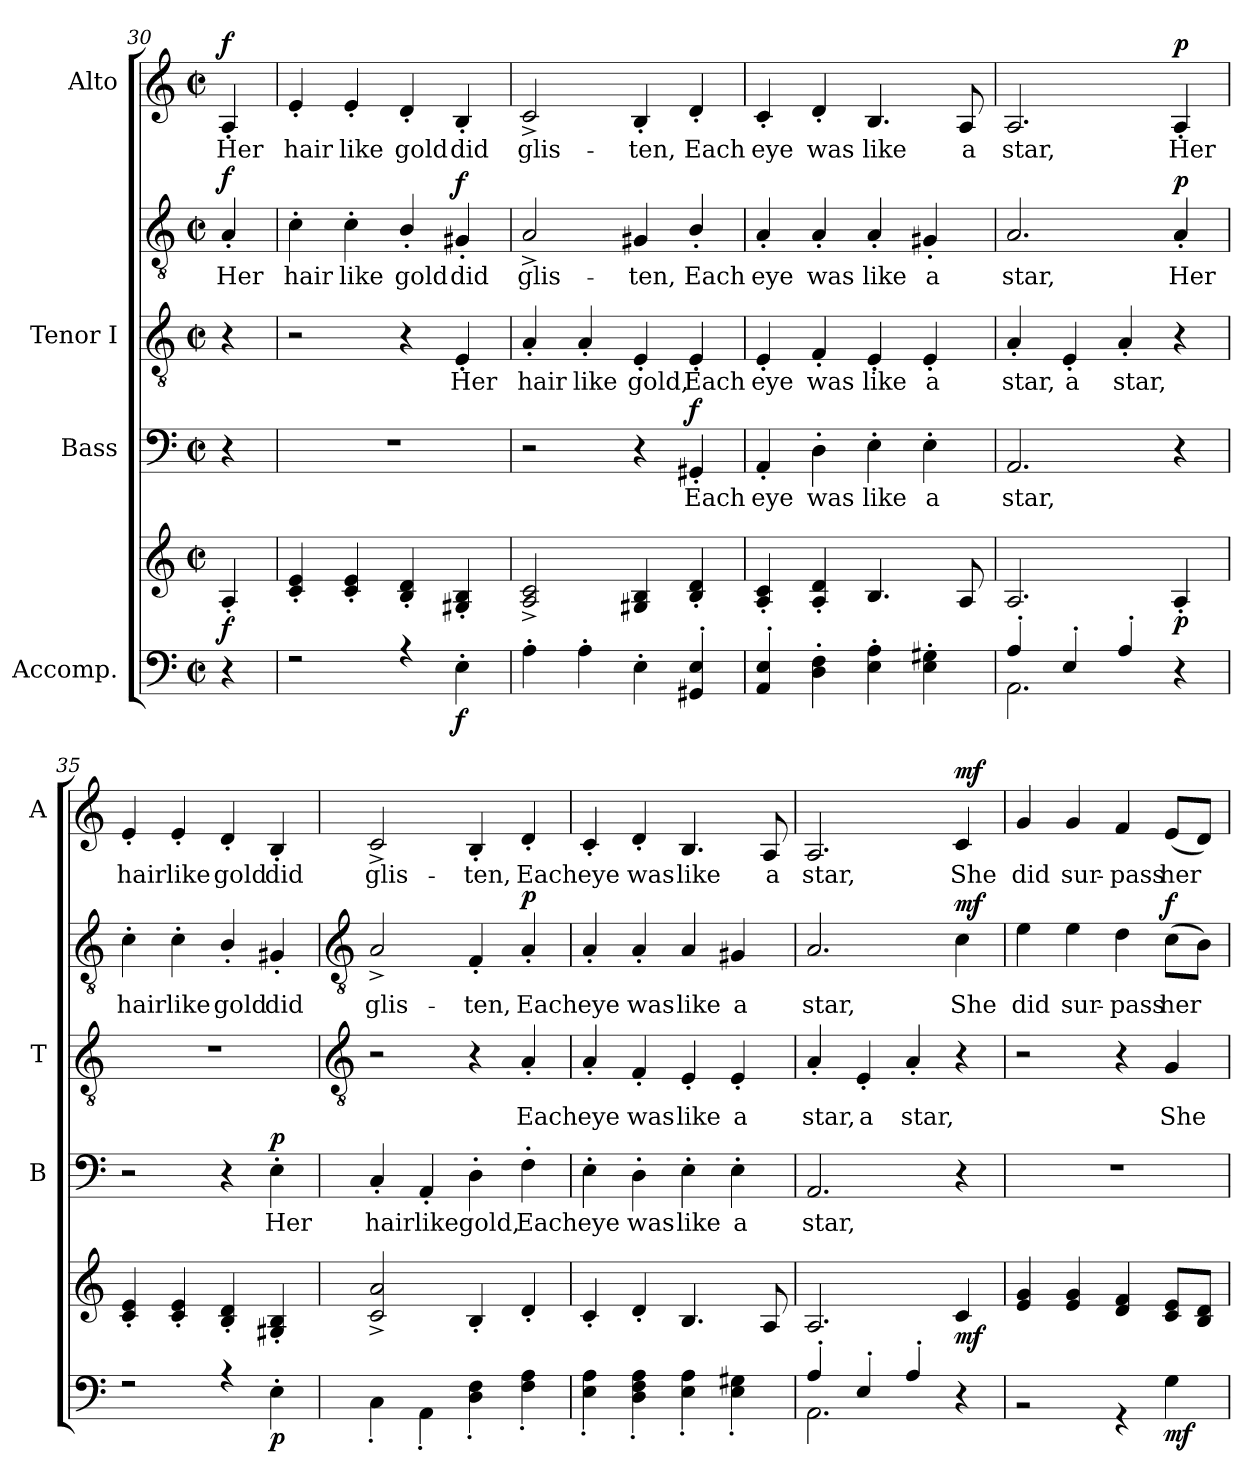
**kern	**kern	**dynam	**kern	**text	**dynam	**kern	**text	**kern	**text	**dynam	**kern	**text	**dynam
*part4	*part4	*part4	*part3	*part3	*part3	*part2	*part2	*part2	*part2	*part2	*part1	*part1	*part1
*staff6	*staff5	*staff5/6	*staff4	*staff4	*staff4	*staff3	*staff3	*staff2	*staff2	*staff2/3	*staff1	*staff1	*staff1
*I"Accomp.	*	*	*I"Bass	*	*	*I"Tenor I	*	*	*	*	*I"Alto	*	*
*	*	*	*I'B	*	*	*I'T	*	*	*	*	*I'A	*	*
!!LO:LB:g=z
*clefF4	*clefG2	*	*clefF4	*	*	*clefGv2	*	*clefGv2	*	*	*clefG2	*	*
*k[]	*k[]	*	*k[]	*	*	*k[]	*	*k[]	*	*	*k[]	*	*
*C:	*C:	*	*C:	*	*	*C:	*	*C:	*	*	*C:	*	*
*M2/2	*M2/2	*	*M2/2	*	*	*M2/2	*	*M2/2	*	*	*M2/2	*	*
*met(c|)	*met(c|)	*	*met(c|)	*	*	*met(c|)	*	*met(c|)	*	*	*met(c|)	*	*
=30	=30	=30	=30	=30	=30	=30	=30	=30	=30	=30	=30	=30	=30
*^	*	*	*	*	*	*	*	*	*	*	*	*	*
!	!	!	!LO:DY:b	!	!	!	!	!	!	!LO:LY:b	!LO:DY:b	!	!LO:LY:b	!LO:DY:b
4r	4ryy	4A'	f	4r	.	.	4r	.	4A'	Her	f	4A'	Her	f
=31	=31	=31	=31	=31	=31	=31	=31	=31	=31	=31	=31	=31	=31	=31
!	!	!	!	!	!	!	!	!	!	!LO:LY:b	!	!	!LO:LY:b	!
2r	1ryy	4c' 4e'	.	1r	.	.	2r	.	4c'	hair	.	4e'	hair	.
!	!	!	!	!	!	!	!	!	!	!LO:LY:b	!	!	!LO:LY:b	!
.	.	4c' 4e'	.	.	.	.	.	.	4c'	like	.	4e'	like	.
!	!	!	!	!	!	!	!	!	!	!LO:LY:b	!	!	!LO:LY:b	!
4r	.	4B' 4d'	.	.	.	.	4r	.	4B'/	gold	.	4d'	gold	.
!	!	!	!LO:DY:b=2	!	!	!	!	!LO:LY:b	!	!LO:LY:b	!LO:DY:b=2	!	!LO:LY:b	!
4E'\	.	4G#X' 4B'	f	.	.	.	4E'	Her	4G#X'	did	f	4B'	did	.
=32	=32	=32	=32	=32	=32	=32	=32	=32	=32	=32	=32	=32	=32	=32
!	!	!	!	!	!	!	!	!LO:LY:b	!	!LO:LY:b	!	!	!LO:LY:b	!
4A'\	1ryy	2A^ 2c^	.	2r	.	.	4A'	hair	2A^	glis-	.	2c^	glis-	.
!	!	!	!	!	!	!	!	!LO:LY:b	!	!	!	!	!	!
4A'\	.	.	.	.	.	.	4A'	like	.	.	.	.	.	.
!	!	!	!	!	!	!	!	!LO:LY:b	!	!LO:LY:b	!	!	!LO:LY:b	!
4E'\	.	4G#X 4B	.	4r	.	.	4E'	gold,	4G#X	-ten,	.	4B'	-ten,	.
!	!	!	!	!	!LO:LY:b	!LO:DY:b	!	!LO:LY:b	!	!LO:LY:b	!	!	!LO:LY:b	!
4GG#X/' 4E/'	.	4B' 4d'	.	4GG#X'	Each	f	4E'	Each	4B'/	Each	.	4d'	Each	.
=33	=33	=33	=33	=33	=33	=33	=33	=33	=33	=33	=33	=33	=33	=33
!	!	!	!	!	!LO:LY:b	!	!	!LO:LY:b	!	!LO:LY:b	!	!	!LO:LY:b	!
4AA/' 4E/'	1ryy	4A' 4c'	.	4AA'	eye	.	4E'	eye	4A'	eye	.	4c'	eye	.
!	!	!	!	!	!LO:LY:b	!	!	!LO:LY:b	!	!LO:LY:b	!	!	!LO:LY:b	!
4D\' 4F\'	.	4A' 4d'	.	4D'	was	.	4F'	was	4A'	was	.	4d'	was	.
!	!	!	!	!	!LO:LY:b	!	!	!LO:LY:b	!	!LO:LY:b	!	!	!LO:LY:b	!
4E\' 4A\'	.	4.B	.	4E'	like	.	4E'	like	4A'	like	.	4.B	like	.
!	!	!	!	!	!LO:LY:b	!	!	!LO:LY:b	!	!LO:LY:b	!	!	!	!
4E\' 4G#X\'	.	.	.	4E'	a	.	4E'	a	4G#X'	a	.	.	.	.
!	!	!	!	!	!	!	!	!	!	!	!	!	!LO:LY:b	!
.	.	8A	.	.	.	.	.	.	.	.	.	8A	a	.
=34	=34	=34	=34	=34	=34	=34	=34	=34	=34	=34	=34	=34	=34	=34
!	!	!	!	!	!LO:LY:b	!	!	!LO:LY:b	!	!LO:LY:b	!	!	!LO:LY:b	!
4A'/	2.AA\	2.A	.	2.AA	star,	.	4A'	star,	2.A	star,	.	2.A	star,	.
!	!	!	!	!	!	!	!	!LO:LY:b	!	!	!	!	!	!
4E'/	.	.	.	.	.	.	4E'	a	.	.	.	.	.	.
!	!	!	!	!	!	!	!	!LO:LY:b	!	!	!	!	!	!
4A'/	.	.	.	.	.	.	4A'	star,	.	.	.	.	.	.
!	!	!	!LO:DY:b	!	!	!	!	!	!	!LO:LY:b	!LO:DY:b	!	!LO:LY:b	!LO:DY:b
4r	4ryy	4A'	p	4r	.	.	4r	.	4A'	Her	p	4A'	Her	p
=35	=35	=35	=35	=35	=35	=35	=35	=35	=35	=35	=35	=35	=35	=35
!	!	!	!	!	!	!	!	!	!	!LO:LY:b	!	!	!LO:LY:b	!
2r	1ryy	4c' 4e'	.	2r	.	.	1r	.	4c'	hair	.	4e'	hair	.
!	!	!	!	!	!	!	!	!	!	!LO:LY:b	!	!	!LO:LY:b	!
.	.	4c' 4e'	.	.	.	.	.	.	4c'	like	.	4e'	like	.
!	!	!	!	!	!	!	!	!	!	!LO:LY:b	!	!	!LO:LY:b	!
4r	.	4B' 4d'	.	4r	.	.	.	.	4B'/	gold	.	4d'	gold	.
!	!	!	!LO:DY:b=2	!	!LO:LY:b	!LO:DY:b	!	!	!	!LO:LY:b	!	!	!LO:LY:b	!
4E'\	.	4G#X' 4B'	p	4E'	Her	p	.	.	4G#X'	did	.	4B'	did	.
!!LO:LB:g=z
=36	=36	=36	=36	=36	=36	=36	=36	=36	=36	=36	=36	=36	=36	=36
*	*	*	*	*	*	*	*clefGv2	*	*clefGv2	*	*	*	*	*
!	!	!	!	!	!LO:LY:b	!	!	!	!	!LO:LY:b	!	!	!LO:LY:b	!
1ryy	4C'\	2c^ 2a^	.	4C'	hair	.	2r	.	2A^	glis-	.	2c^	glis-	.
!	!	!	!	!	!LO:LY:b	!	!	!	!	!	!	!	!	!
.	4AA'\	.	.	4AA'	like	.	.	.	.	.	.	.	.	.
!	!	!	!	!	!LO:LY:b	!	!	!	!	!LO:LY:b	!	!	!LO:LY:b	!
.	4D\' 4F\'	4B'	.	4D'	gold,	.	4r	.	4F'	-ten,	.	4B'	-ten,	.
!	!	!	!	!	!LO:LY:b	!	!	!LO:LY:b	!	!LO:LY:b	!LO:DY:b=2	!	!LO:LY:b	!
.	4F\' 4A\'	4d'	.	4F'	Each	.	4A'	Each	4A'	Each	p	4d'	Each	.
=37	=37	=37	=37	=37	=37	=37	=37	=37	=37	=37	=37	=37	=37	=37
!	!	!	!	!	!LO:LY:b	!	!	!LO:LY:b	!	!LO:LY:b	!	!	!LO:LY:b	!
1ryy	4E\' 4A\'	4c'	.	4E'	eye	.	4A'	eye	4A'	eye	.	4c'	eye	.
!	!	!	!	!	!LO:LY:b	!	!	!LO:LY:b	!	!LO:LY:b	!	!	!LO:LY:b	!
.	4D\' 4F\' 4A\'	4d'	.	4D'	was	.	4F'	was	4A'	was	.	4d'	was	.
!	!	!	!	!	!LO:LY:b	!	!	!LO:LY:b	!	!LO:LY:b	!	!	!LO:LY:b	!
.	4E\' 4A\'	4.B	.	4E'	like	.	4E'	like	4A	like	.	4.B	like	.
!	!	!	!	!	!LO:LY:b	!	!	!LO:LY:b	!	!LO:LY:b	!	!	!	!
.	4E\' 4G#X\'	.	.	4E'	a	.	4E'	a	4G#X	a	.	.	.	.
!	!	!	!	!	!	!	!	!	!	!	!	!	!LO:LY:b	!
.	.	8A	.	.	.	.	.	.	.	.	.	8A	a	.
=38	=38	=38	=38	=38	=38	=38	=38	=38	=38	=38	=38	=38	=38	=38
!	!	!	!	!	!LO:LY:b	!	!	!LO:LY:b	!	!LO:LY:b	!	!	!LO:LY:b	!
4A'/	2.AA\	2.A	.	2.AA	star,	.	4A'	star,	2.A	star,	.	2.A	star,	.
!	!	!	!	!	!	!	!	!LO:LY:b	!	!	!	!	!	!
4E'/	.	.	.	.	.	.	4E'	a	.	.	.	.	.	.
!	!	!	!	!	!	!	!	!LO:LY:b	!	!	!	!	!	!
4A'/	.	.	.	.	.	.	4A'	star,	.	.	.	.	.	.
!	!	!	!LO:DY:b	!	!	!	!	!	!	!LO:LY:b	!LO:DY:b	!	!LO:LY:b	!LO:DY:b
4ryy	4r	4c	mf	4r	.	.	4r	.	4c	She	mf	4c	She	mf
=39	=39	=39	=39	=39	=39	=39	=39	=39	=39	=39	=39	=39	=39	=39
!	!	!	!	!	!	!	!	!	!	!LO:LY:b	!	!	!LO:LY:b	!
1ryy	2r	4e 4g	.	1r	.	.	2r	.	4e	did	.	4g	did	.
!	!	!	!	!	!	!	!	!	!	!LO:LY:b	!	!	!LO:LY:b	!
.	.	4e 4g	.	.	.	.	.	.	4e	sur-	.	4g	sur-	.
!	!	!	!	!	!	!	!	!	!	!LO:LY:b	!	!	!LO:LY:b	!
.	4r	4d 4f	.	.	.	.	4r	.	4d	-pass	.	4f	-pass	.
!	!	!	!LO:DY:b=2	!	!	!	!	!LO:LY:b	!	!LO:LY:b	!LO:DY:b=2	!	!LO:LY:b	!
.	4G\	8c 8eL	mf	.	.	.	4G	She	(>8cL	her	f	(<8eL	her	.
.	.	8B 8dJ	.	.	.	.	.	.	8BJ)	.	.	8dJ)	.	.
*v	*v	*	*	*	*	*	*	*	*	*	*	*	*	*
=	=	=	=	=	=	=	=	=	=	=	=	=	=
*-	*-	*-	*-	*-	*-	*-	*-	*-	*-	*-	*-	*-	*-
